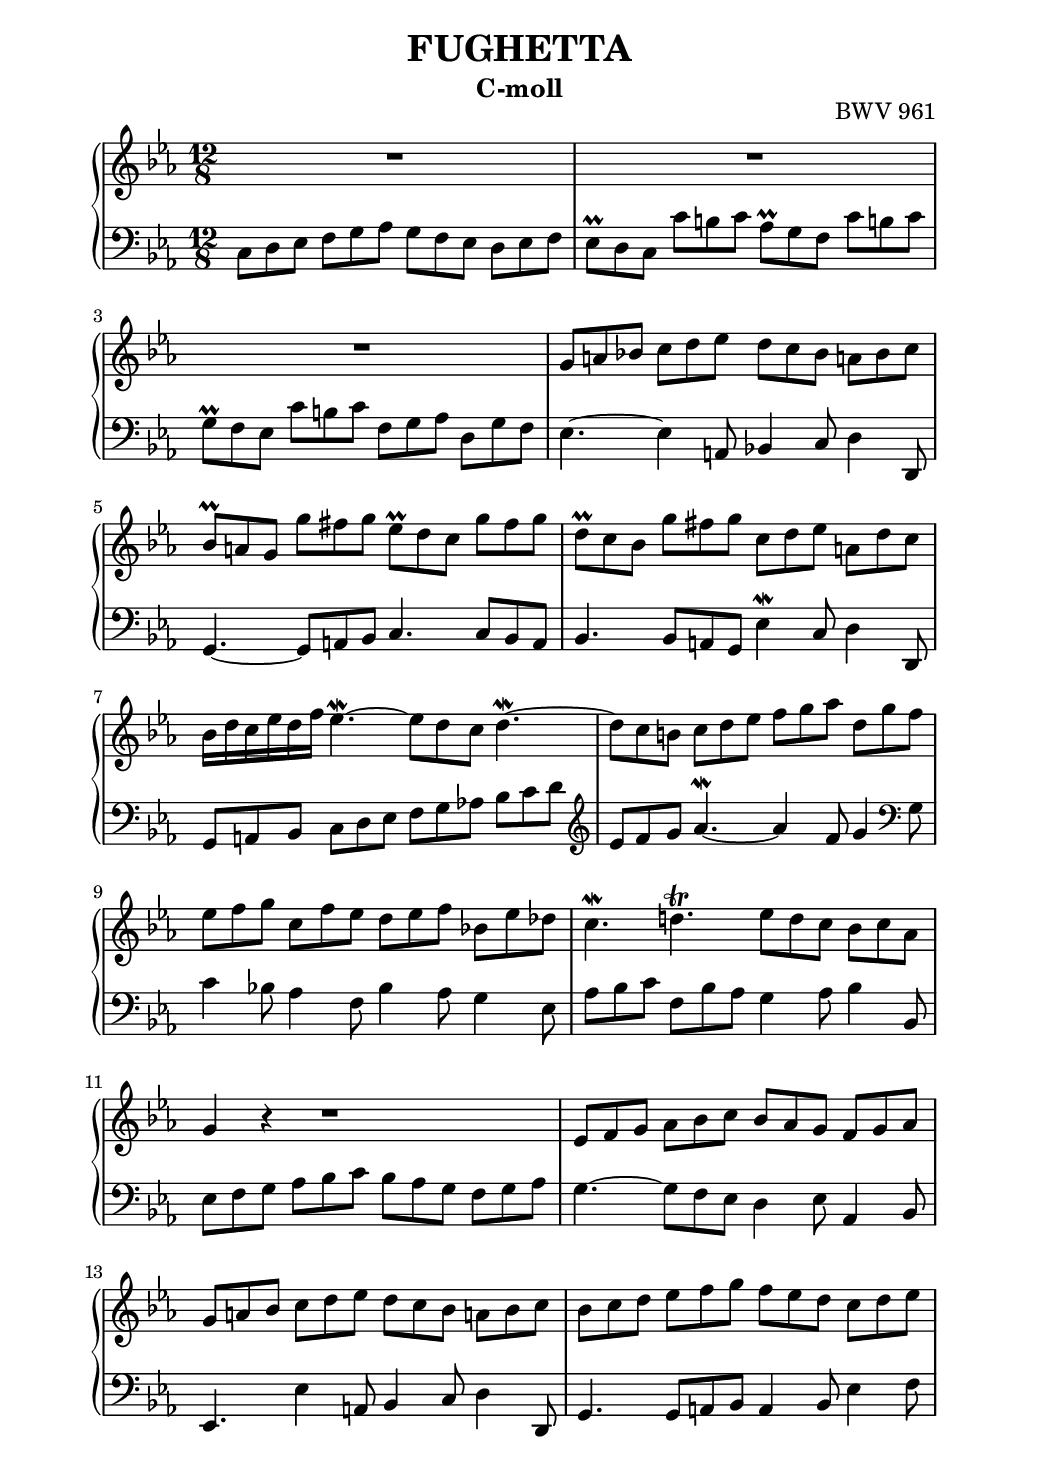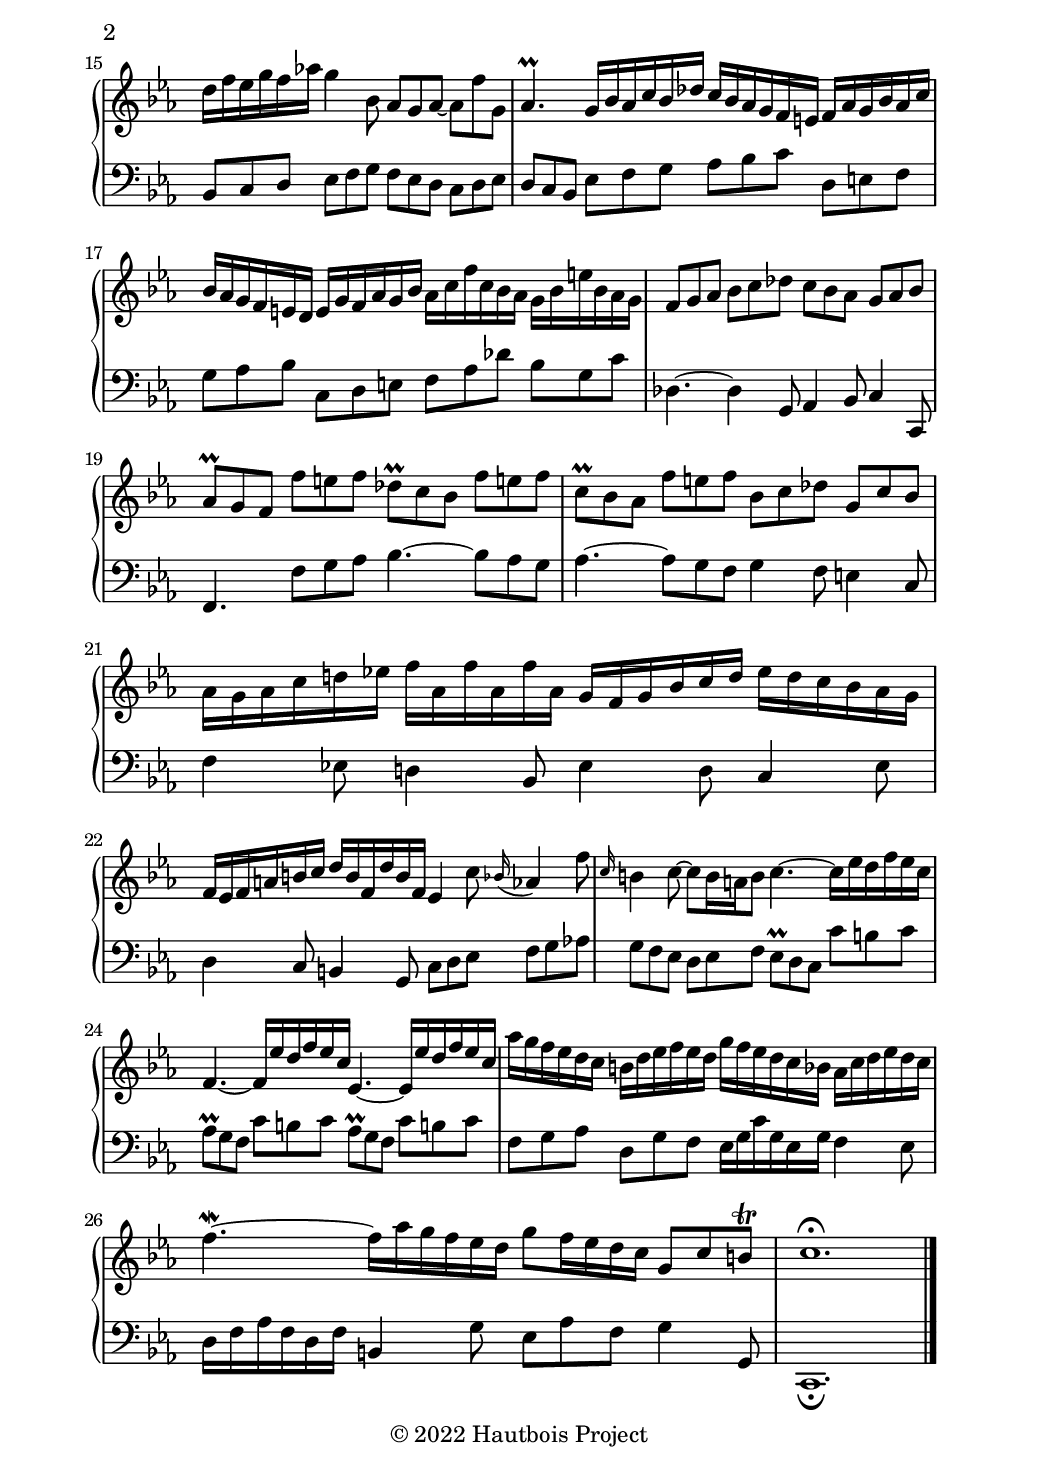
\version "2.22.1"
%% Generated by lilypond-book
%% Options: [exampleindent=10.16\mm,indent=0\mm,line-width=14.5\cm,noragged-right,papersize=a5,quote]
%\include "lilypond-book-preamble.ly"
\include "italiano.ly"

%****************************************************************
% Start cut-&-pastable-section

%****************************************************************

\paper {
  % Set paper
  #(set-paper-size "b5")
  indent = 0\mm
  line-width = 14.5\cm
  ragged-right = ##f
  line-width = #(- line-width (* mm 3.000000) (* mm 1))
}

\layout {
  
}

%*****************************************
%  Set Header
%*****************************************
\header {
  title = "FUGHETTA"
  subtitle = "C-moll"
  opus = "BWV 961"
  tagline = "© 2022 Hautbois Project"
}

%*****************************************
% Start Voice
% Write the voices here
%*****************************************
MyMeter = \time 12/8
MyKey = \key do \minor
PieceName = ""



VoiceI = \relative sol' {
  %bar 1 - 4
  R1.*3 |
  sol8 la sib! do re mib re do sib la! sib do |
  
  %bar 5 - 8
  sib8\prall la sol sol' fad sol mib\prall re do sol' fad sol |
  re\prall do sib sol' fad sol do, re mib la, re do |
  sib16 re do mib re fa mib4.~\mordent mib8 re do re4.~\mordent |
  re8 do si do re mib fa sol lab re, sol fa |
  
  %bar 9 - 12
  mib8 fa sol do, fa mib re mib fa sib,! mib reb |
  do4.\mordent re!4.\trill mib8 re do sib do lab |
  sol4 r4 r1 |
  mib8 fa sol lab sib do sib lab sol fa sol lab |
  
  %bar 13 - 16
  sol8 la sib do re mib re do sib la! sib do |
  sib do re mib fa sol fa mib re do re mib |
  re16 fa mib sol fa lab! sol4 sib,8 lab sol lab~ lab fa'sol, |
  lab4.\prall \stemUp sol16 sib lab do sib reb 
  \stemNeutral do sib lab sol fa mi fa lab sol sib lab do |
  
  %bar 17 - 20
  sib16 lab sol fa mi re mi sol fa lab sol sib lab do fa do sib lab sol sib mi sib lab sol |
  fa8 sol lab sib do reb do sib lab sol lab sib |
  lab8\prall sol fa fa' mi fa reb\prall do sib fa' mi! fa |
  do8\prall sib lab fa' mi! fa sib, do reb sol, do sib |
  
  %bar 21 - 23
  lab16 sol lab do re! mib! fa lab, fa' lab, fa' lab, sol fa sol sib do re mib re do sib lab sol |
  fa16 mib fa la si do re si fa re' si fa mib4 do'8 \grace {sib16(} lab!4) fa'8 |
  \grace {do16} si4 do8~ do si16 la si8 do4.~ do16 mib re fa mib do |
  
  %bar 24 - 27
  fa,4.~ \stemUp fa16 mib' re fa mib do mib,4.~ mib16 mib' re fa mib do \stemNeutral |
  lab'16 sol fa mib re do si re mib fa mib re sol fa mib re do sib lab do re mib re do |
  fa4.~\mordent fa16 lab sol fa mib re sol8 fa16 mib re do sol8 do si\trill |
  do1.\fermata
  
  \bar "|."
}

VoiceII = \relative do {
  %bar 1 - 4
  do8 re mib fa sol lab sol fa mib re mib fa |
  mib8\prall re do do' si do lab\prall sol fa do' si! do |
  sol8\prall fa mib do' si do fa, sol lab re, sol fa |
  mib4.~ mib4 la,8 sib!4 do8 re4 re,8 |
  
  %bar 5 - 8
  sol4.~ sol8 la sib do4. do8 sib la |
  sib4. sib8 la sol mib'4\mordent do8 re4 re,8 |
  sol8 la sib do re mib fa sol lab! sib do re |
  \clef "treble"
  mib fa sol lab4.~\mordent lab4 fa8 sol4 \clef "bass" sol,8 |
  
  %bar 9 - 12
  do4 sib!8 lab4 fa8 sib4 lab8 sol4 mib8 |
  lab8 sib do fa, sib lab sol4 lab8 sib4 sib,8 |
  mib8 fa sol lab sib do sib lab sol fa sol lab |
  sol4.~ sol8 fa mib re4 mib8 lab,4 sib8 |
  
  %bar 13 - 16
  mib,4. mib'4 la,8 sib4 do8 re4 re,8 |
  sol4. sol8 la sib la4 sib8 mib4 fa8 |
  sib,8 do re mib fa sol fa mib re do re mib |
  re8 do sib mib fa sol lab sib do re, mi fa |
  
  %bar 17 - 20
  sol8 lab sib do, re mi fa lab reb sib sol do |
  reb,4.~ reb4 sol,8 lab4 sib8 do4 do,8 |
  fa4. fa'8 sol lab sib4.~ sib8 lab sol |
  lab4.~ lab8 sol fa sol4 fa8 mi4 do8 |
  
  %bar 21 - 23
  fa4 mib!8 re!4 sib8 mib4 re8 do4 mib8 |
  re4 do8 si4 sol8 do8 re mib fa sol lab! |
  sol8 fa mib re mib fa mib\prall re do do' si do |
  
  %bar 24 - 27
  lab8\prall sol fa do' si do lab\prall sol fa do' si! do |
  fa, sol lab re, sol fa mib16 sol do sol mib sol fa4 mib8 |
  re16 fa lab fa re fa si,4 sol'8 mib8 lab fa sol4 sol,8 |
  do,1._\fermata
  
  %\bar "|."
}

%*****************************************
%  Start Score
%*****************************************

%\markup { \vspace #1 }
\score {
  \header {
  %piece = \PieceName
  }
  \new PianoStaff <<
  \new Staff { 
    \clef "treble" 
    \MyKey
    \MyMeter
      \VoiceI
    
  }
  \new Staff { 
    \clef "bass"
    \MyKey
    \MyMeter
      \VoiceII
  }
  >>
}

